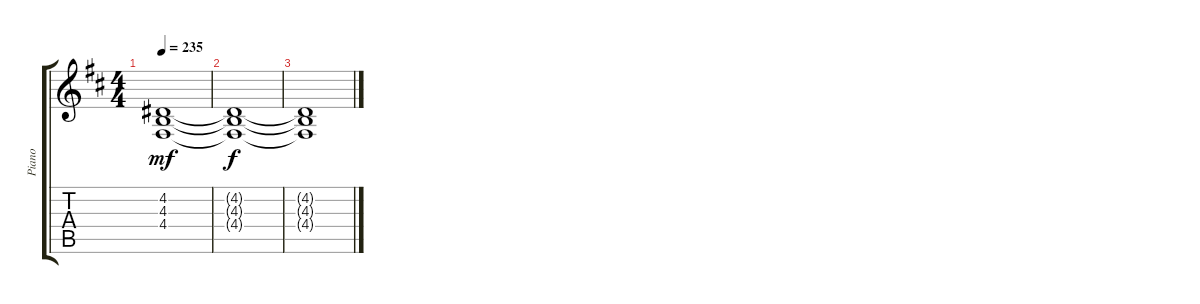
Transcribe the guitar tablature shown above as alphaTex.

\track ("Piano" "Piano") {instrument acousticgrandpiano}
\staff {score tabs}
\tuning (E4 B3 G3 D3 A2 E2) {hide}
\ts (4 4)
\tempo 235
\clef g2
\ks d
(4.2 4.3 4.4).1{dy mf} |
(4.2{t} 4.3{t} 4.4{t}).1{dy f} |
(4.2{t} 4.3{t} 4.4{t}).1
